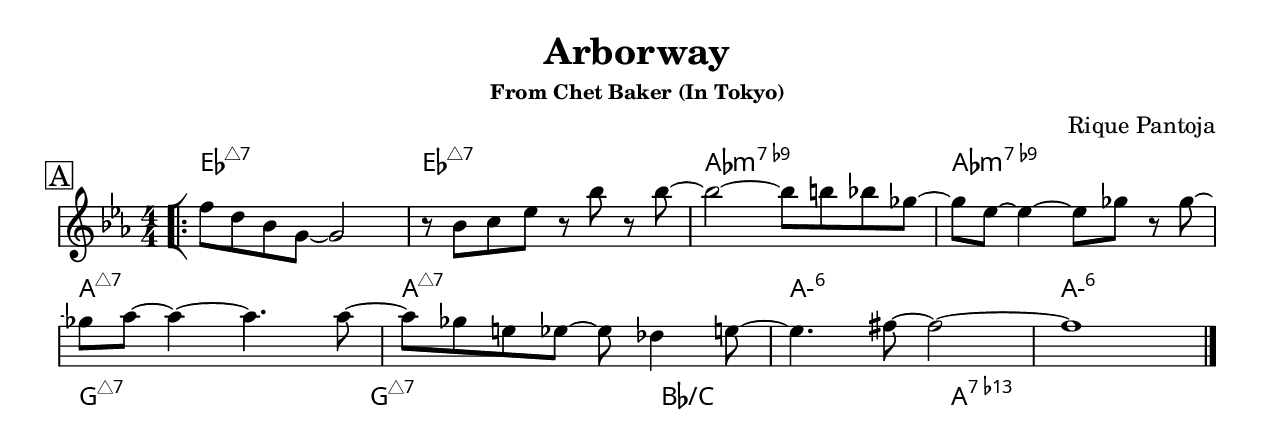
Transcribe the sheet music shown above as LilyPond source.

\version "2.22.1"

\include "../includes/globals.ily"
\include "../includes/chords.ily"
\include "../includes/symbols.ily"

\header {
  title = "Arborway"
  subsubtitle = "From Chet Baker (In Tokyo)"
  composer = "Rique Pantoja"
  poet = ""
  meter = ""
}

\score {
  <<
    \new ChordNames="Chords" {
      \transpose c c {
        \chordmode {
          \set chordNameExceptions = #jazzChordExceptions

          \boxMark "A"
          ees1:maj7 | ees1:maj7 | aes1:m7.9- | aes1:m7.9- |
          a1:maj7 | a1:maj7 | a1:m6 | a1:m6 |
          g1:maj7 | g1:maj7 | bes1:/c | a1:7.13-
        }
      }
    }

  \new Voice="Voice" {
    \transpose c c {
      \relative c' {
        \key ees \major
        \time 4/4
        \numericTimeSignature

        \voltaStartBar

        f'8 d8 bes8 g8~ g2 |
        r8 bes8 c8 ees8 r8 bes'8 r8 bes8~ |
        bes2~ bes8 b8 bes8 ges8~ |
        ges8 ees8~ ees4~ ees8 ges8 r8 ges8~ | \endLine

        ges8 aes8~ aes4~ aes4. aes8~ |
        aes8 ges8 e8 ees8~ ees8 des4 e8~ |
        e4. fis8~ fis2~ |
        fis1 | \endLine

        \songEndBar
      }
    }
  }

  \new Lyrics="Lyrics" \lyricsto "Voice" {
    \lyricmode {
    }
  }

 >>
}
